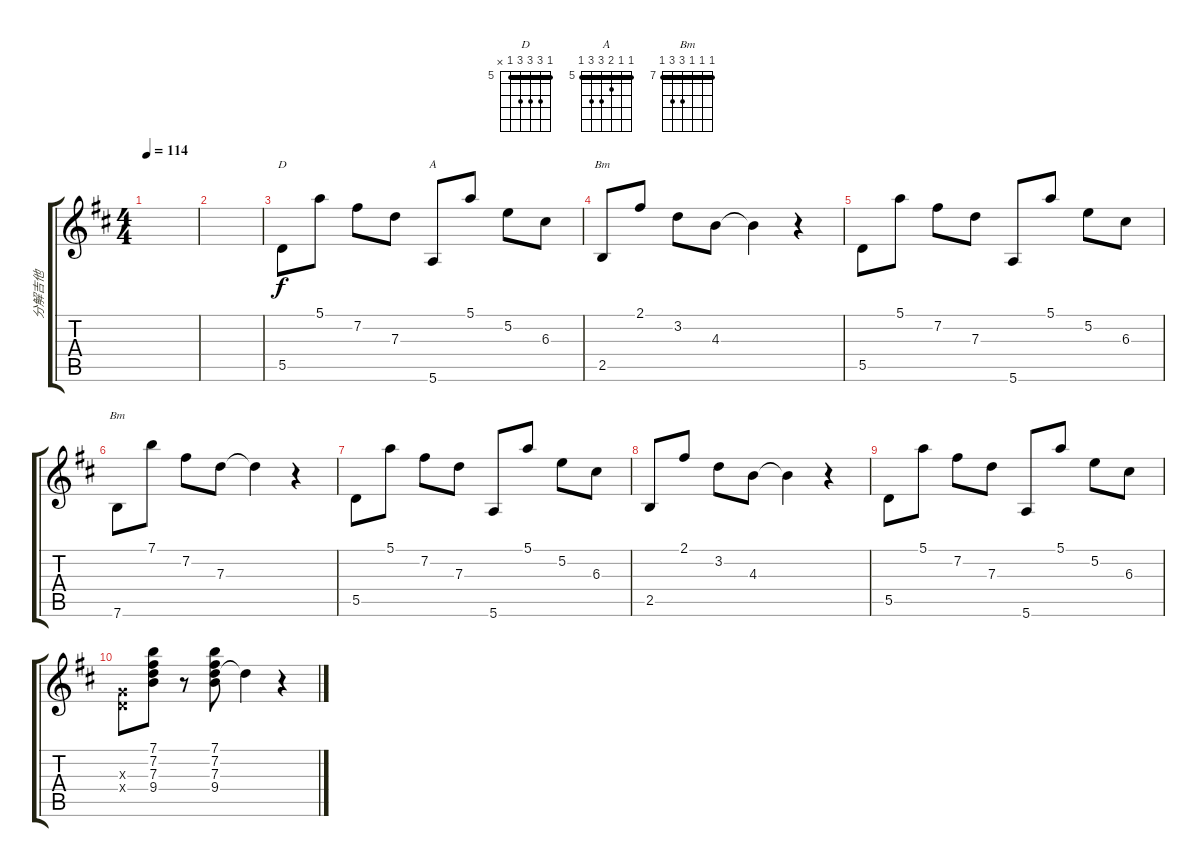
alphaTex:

\track ("分解吉他" "分解吉他") {instrument acousticguitarsteel}
\staff {score tabs}
\tuning (E4 B3 G3 D3 A2 E2) {hide}
\chord ("D" 5 7 7 7 5 x) {firstfret 5 barre 5}
\chord ("A" 5 5 6 7 7 5) {firstfret 5 barre 5}
\chord ("Bm" 2 3 4 4 2 x) {barre 2}
\chord ("Bm" 7 7 7 9 9 7) {firstfret 7 barre 7}
\ts (4 4)
\tempo 114
\clef g2
\ks d
|
|
5.5.8{ch "D"} 5.1.8 7.2.8 7.3.8 5.6.8{ch "A"} 5.1.8 5.2.8 6.3.8 |
2.5.8{ch "Bm"} 2.1.8 3.2.8 4.3.8 4.3{t}.4 r.4 |
5.5.8 5.1.8 7.2.8 7.3.8 5.6.8 5.1.8 5.2.8 6.3.8 |
7.6.8{ch "Bm"} 7.1.8 7.2.8 7.3.8 7.3{t}.4 r.4 |
5.5.8 5.1.8 7.2.8 7.3.8 5.6.8 5.1.8 5.2.8 6.3.8 |
2.5.8 2.1.8 3.2.8 4.3.8 4.3{t}.4 r.4 |
5.5.8 5.1.8 7.2.8 7.3.8 5.6.8 5.1.8 5.2.8 6.3.8 |
(0.3{x} 0.4{x}).8 (7.1 7.2 7.3 9.4).8 r.8 (7.1 7.2 7.3 9.4).8 7.3{t}.4 r.4
